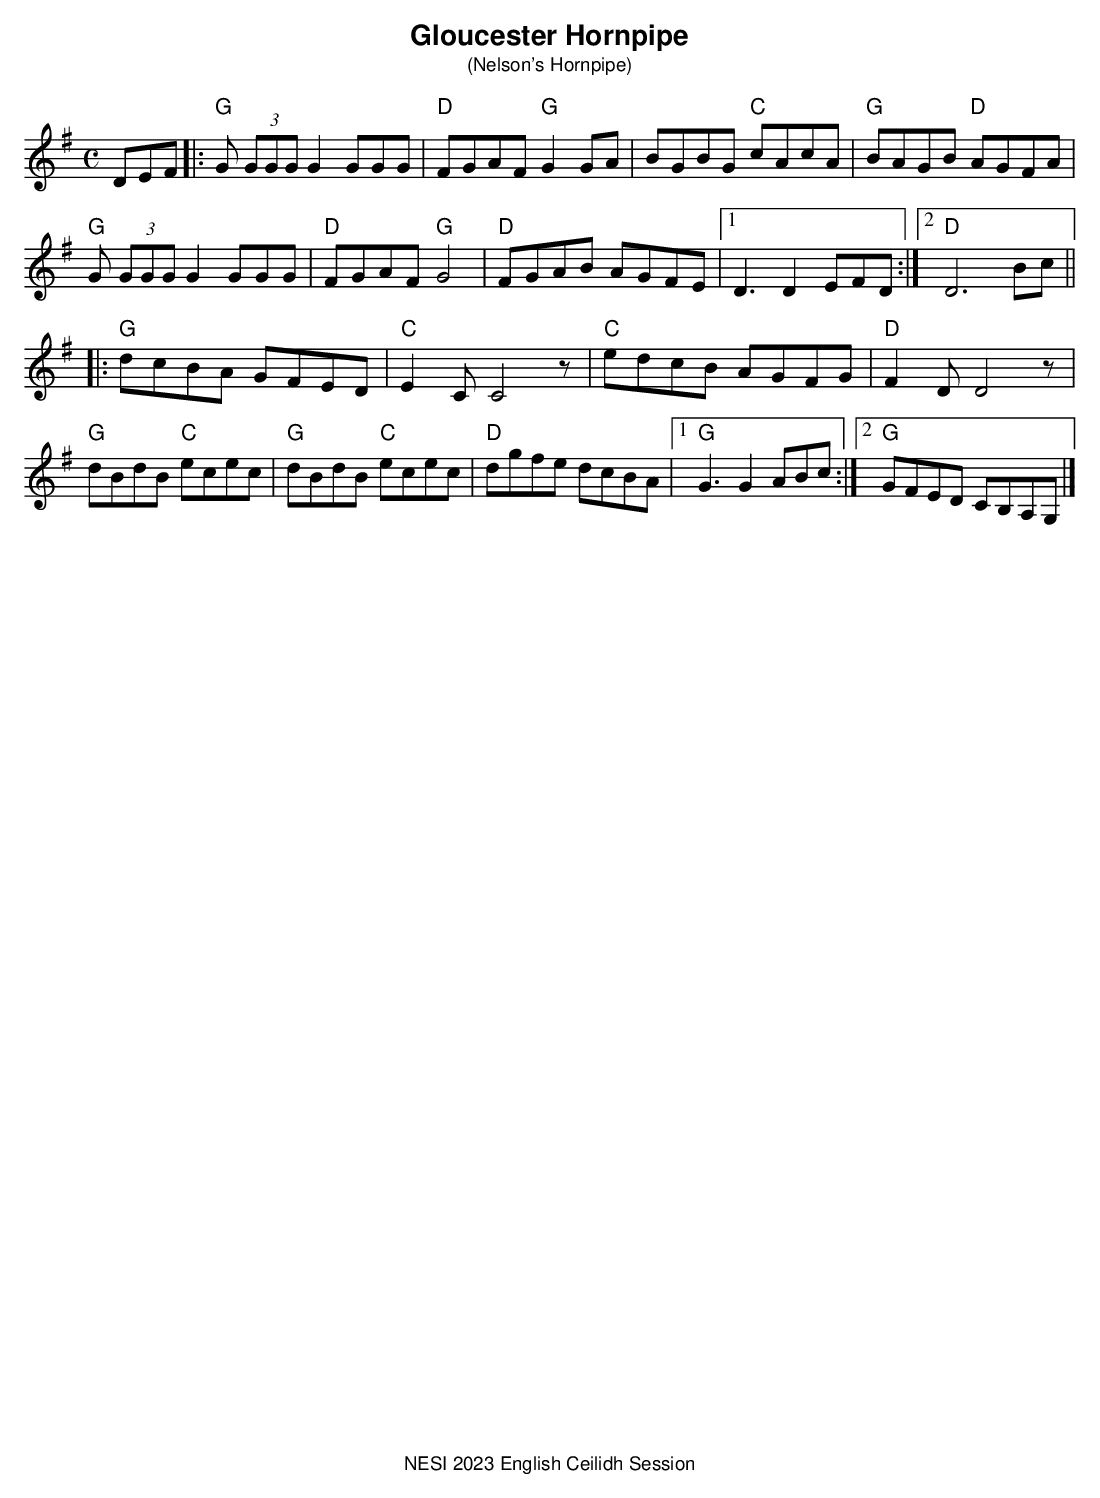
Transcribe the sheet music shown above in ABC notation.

X:1
T:Gloucester Hornpipe
T:(Nelson's Hornpipe)
M:C
L:1/8
K:G
DEF|:"G"G (3GGG G2 GGG|"D"FGAF "G"G2GA|BGBG "C"cAcA|"G"BAGB "D"AGFA|
"G"G (3GGG G2 GGG|"D"FGAF "G"G4|"D"FGAB AGFE|1D3D2EFD:|2"D"D6Bc||
|:"G"dcBA GFED|"C"E2CC4z|"C"edcB AGFG|"D"F2DD4z|
"G"dBdB "C"ecec|"G"dBdB "C"ecec|"D"dgfe dcBA|1"G"G3G2ABc:|2"G"GFED CB,A,G,|]
